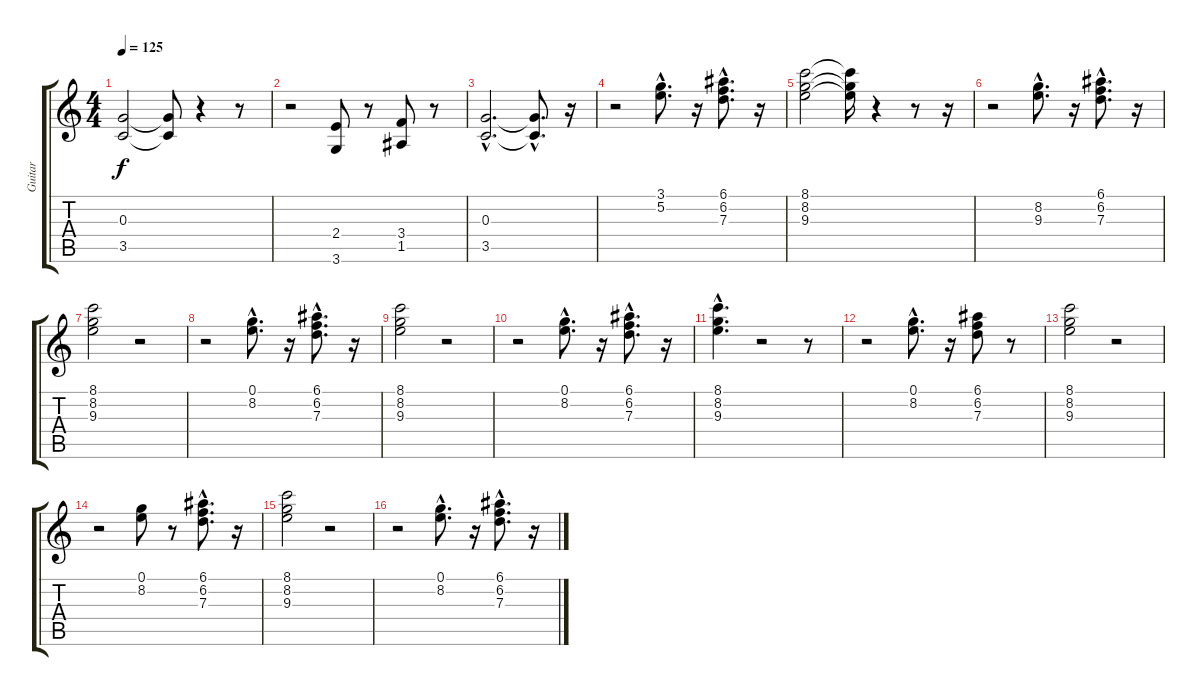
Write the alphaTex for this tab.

\track ("Guitar" "Guitar") {instrument electricguitarclean}
\staff {score tabs}
\tuning (E4 B3 G3 D3 A2 E2) {hide}
\ts (4 4)
\tempo 125
\clef g2
\ks c
(0.3 3.5).2{dy f} (0.3{t} 3.5{t}).8 r.4 r.8 |
r.2 (2.4 3.6).8 r.8 (3.4 1.5).8 r.8 |
(0.3{hac} 3.5{hac}).2{d} (0.3{hac t} 3.5{hac t}).8{d} r.16 |
r.2 (3.1{hac} 5.2{hac}).8{d} r.16 (6.1{hac} 6.2{hac} 7.3{hac}).8{d} r.16 |
(8.1 8.2 9.3).2 (8.1{t} 8.2{t} 9.3{t}).16 r.4 r.8 r.16 |
r.2 (8.2{hac} 9.3{hac}).8{d} r.16 (6.1{hac} 6.2{hac} 7.3{hac}).8{d} r.16 |
(8.1 8.2 9.3).2 r.2 |
r.2 (0.1{hac} 8.2{hac}).8{d} r.16 (6.1{hac} 6.2{hac} 7.3{hac}).8{d} r.16 |
(8.1 8.2 9.3).2 r.2 |
r.2 (0.1{hac} 8.2{hac}).8{d} r.16 (6.1{hac} 6.2{hac} 7.3{hac}).8{d} r.16 |
(8.1{hac} 8.2{hac} 9.3{hac}).4{d} r.2 r.8 |
r.2 (0.1{hac} 8.2{hac}).8{d} r.16 (6.1 6.2 7.3).8 r.8 |
(8.1 8.2 9.3).2 r.2 |
r.2 (0.1 8.2).8 r.8 (6.1{hac} 6.2{hac} 7.3{hac}).8{d} r.16 |
(8.1 8.2 9.3).2 r.2 |
r.2 (0.1{hac} 8.2{hac}).8{d} r.16 (6.1{hac} 6.2{hac} 7.3{hac}).8{d} r.16
